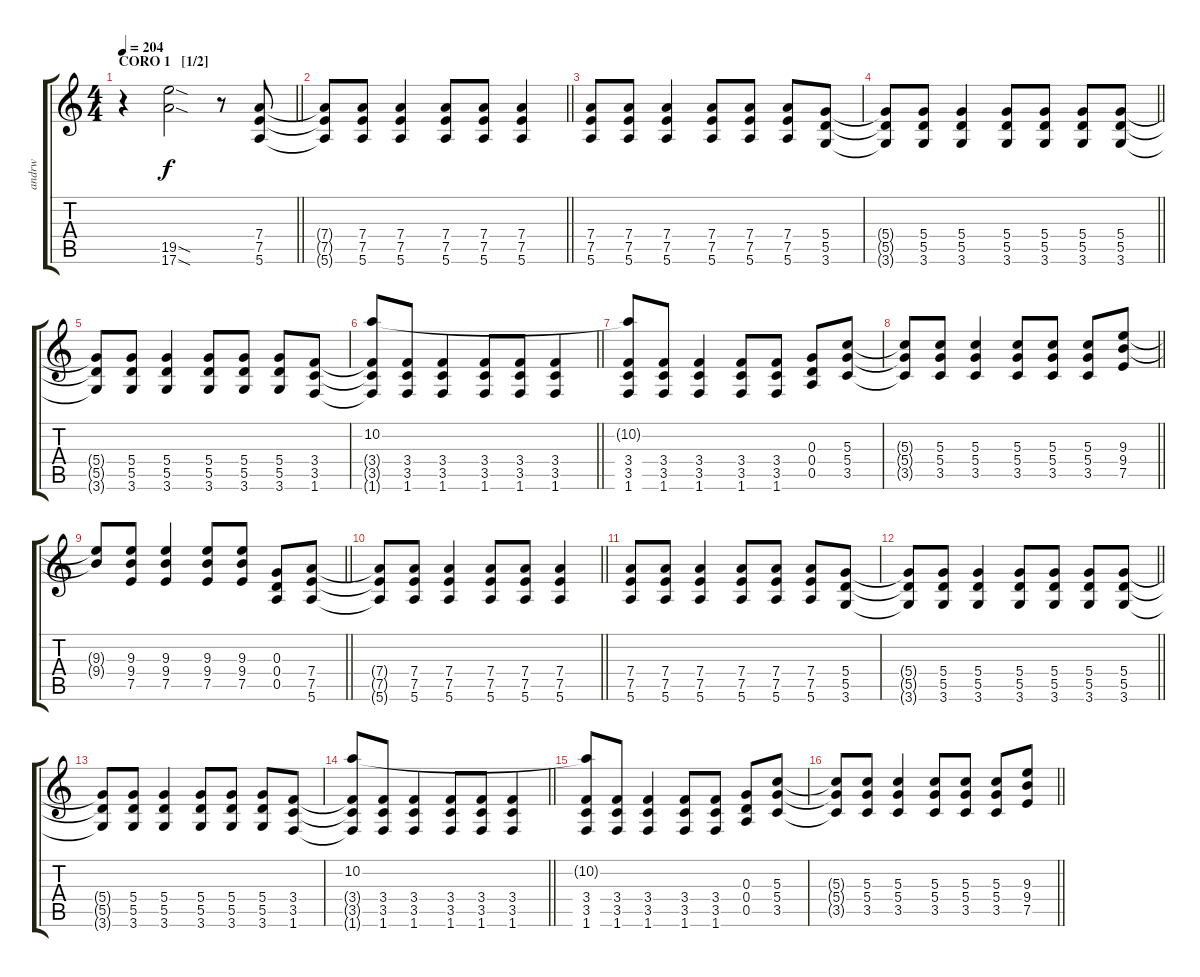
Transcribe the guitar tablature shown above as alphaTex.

\track ("andrw" "andrw") {instrument distortionguitar}
\staff {score tabs}
\tuning (E4 B3 G3 D3 A2 E2) {hide}
\ts (4 4)
\section ("" "CORO 1   [1/2]")
\tempo 204
\clef g2
\barLineRight lightlight
\ks c
r.4{dy f} (19.5{sod} 17.6{sod}).2 r.8 (7.4 7.5 5.6).8 |
\barLineRight lightlight
(7.4{t} 7.5{t} 5.6{t}).8 (7.4 7.5 5.6).8 (7.4 7.5 5.6).4 (7.4 7.5 5.6).8 (7.4 7.5 5.6).8 (7.4 7.5 5.6).4 |
(7.4 7.5 5.6).8 (7.4 7.5 5.6).8 (7.4 7.5 5.6).4 (7.4 7.5 5.6).8 (7.4 7.5 5.6).8 (7.4 7.5 5.6).8 (5.4 5.5 3.6).8 |
\barLineRight lightlight
(5.4{t} 5.5{t} 3.6{t}).8 (5.4 5.5 3.6).8 (5.4 5.5 3.6).4 (5.4 5.5 3.6).8 (5.4 5.5 3.6).8 (5.4 5.5 3.6).8 (5.4 5.5 3.6).8 |
(5.4{t} 5.5{t} 3.6{t}).8 (5.4 5.5 3.6).8 (5.4 5.5 3.6).4 (5.4 5.5 3.6).8 (5.4 5.5 3.6).8 (5.4 5.5 3.6).8 (3.4 3.5 1.6).8 |
\barLineRight lightlight
(10.2 3.4{t} 3.5{t} 1.6{t}).8 (3.4 3.5 1.6).8 (3.4 3.5 1.6).4 (3.4 3.5 1.6).8 (3.4 3.5 1.6).8 (3.4 3.5 1.6).4 |
(10.2{t} 3.4 3.5 1.6).8 (3.4 3.5 1.6).8 (3.4 3.5 1.6).4 (3.4 3.5 1.6).8 (3.4 3.5 1.6).8 (0.3 0.4 0.5).8 (5.3 5.4 3.5).8 |
\barLineRight lightlight
(5.3{t} 5.4{t} 3.5{t}).8 (5.3 5.4 3.5).8 (5.3 5.4 3.5).4 (5.3 5.4 3.5).8 (5.3 5.4 3.5).8 (5.3 5.4 3.5).8 (9.3 9.4 7.5).8 |
\section ("" "")
\barLineRight lightlight
(9.3{t} 9.4{t}).8 (9.3 9.4 7.5).8 (9.3 9.4 7.5).4 (9.3 9.4 7.5).8 (9.3 9.4 7.5).8 (0.3 0.4 0.5).8 (7.4 7.5 5.6).8 |
\barLineRight lightlight
(7.4{t} 7.5{t} 5.6{t}).8 (7.4 7.5 5.6).8 (7.4 7.5 5.6).4 (7.4 7.5 5.6).8 (7.4 7.5 5.6).8 (7.4 7.5 5.6).4 |
(7.4 7.5 5.6).8 (7.4 7.5 5.6).8 (7.4 7.5 5.6).4 (7.4 7.5 5.6).8 (7.4 7.5 5.6).8 (7.4 7.5 5.6).8 (5.4 5.5 3.6).8 |
\barLineRight lightlight
(5.4{t} 5.5{t} 3.6{t}).8 (5.4 5.5 3.6).8 (5.4 5.5 3.6).4 (5.4 5.5 3.6).8 (5.4 5.5 3.6).8 (5.4 5.5 3.6).8 (5.4 5.5 3.6).8 |
(5.4{t} 5.5{t} 3.6{t}).8 (5.4 5.5 3.6).8 (5.4 5.5 3.6).4 (5.4 5.5 3.6).8 (5.4 5.5 3.6).8 (5.4 5.5 3.6).8 (3.4 3.5 1.6).8 |
\barLineRight lightlight
(10.2 3.4{t} 3.5{t} 1.6{t}).8 (3.4 3.5 1.6).8 (3.4 3.5 1.6).4 (3.4 3.5 1.6).8 (3.4 3.5 1.6).8 (3.4 3.5 1.6).4 |
(10.2{t} 3.4 3.5 1.6).8 (3.4 3.5 1.6).8 (3.4 3.5 1.6).4 (3.4 3.5 1.6).8 (3.4 3.5 1.6).8 (0.3 0.4 0.5).8 (5.3 5.4 3.5).8 |
\barLineRight lightlight
(5.3{t} 5.4{t} 3.5{t}).8 (5.3 5.4 3.5).8 (5.3 5.4 3.5).4 (5.3 5.4 3.5).8 (5.3 5.4 3.5).8 (5.3 5.4 3.5).8 (9.3 9.4 7.5).8
